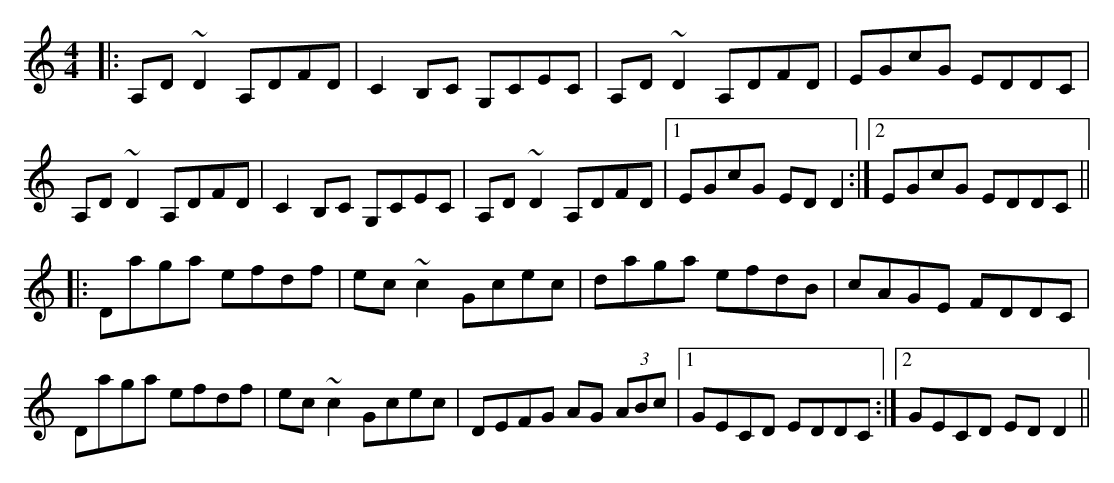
X:1
M:4/4
K:Ddor
|:A,D ~D2 A,DFD|C2 B,C G,CEC|A,D ~D2 A,DFD|EGcG EDDC|
A,D ~D2 A,DFD|C2 B,C G,CEC|A,D ~D2 A,DFD|1 EGcG EDD2:|2 EGcG EDDC||
|:Daga efdf|ec ~c2 Gcec|daga efdB|cAGE FDDC|
Daga efdf|ec ~c2 Gcec|DEFG AG (3ABc|1 GECD EDDC:|2 GECD EDD2||
